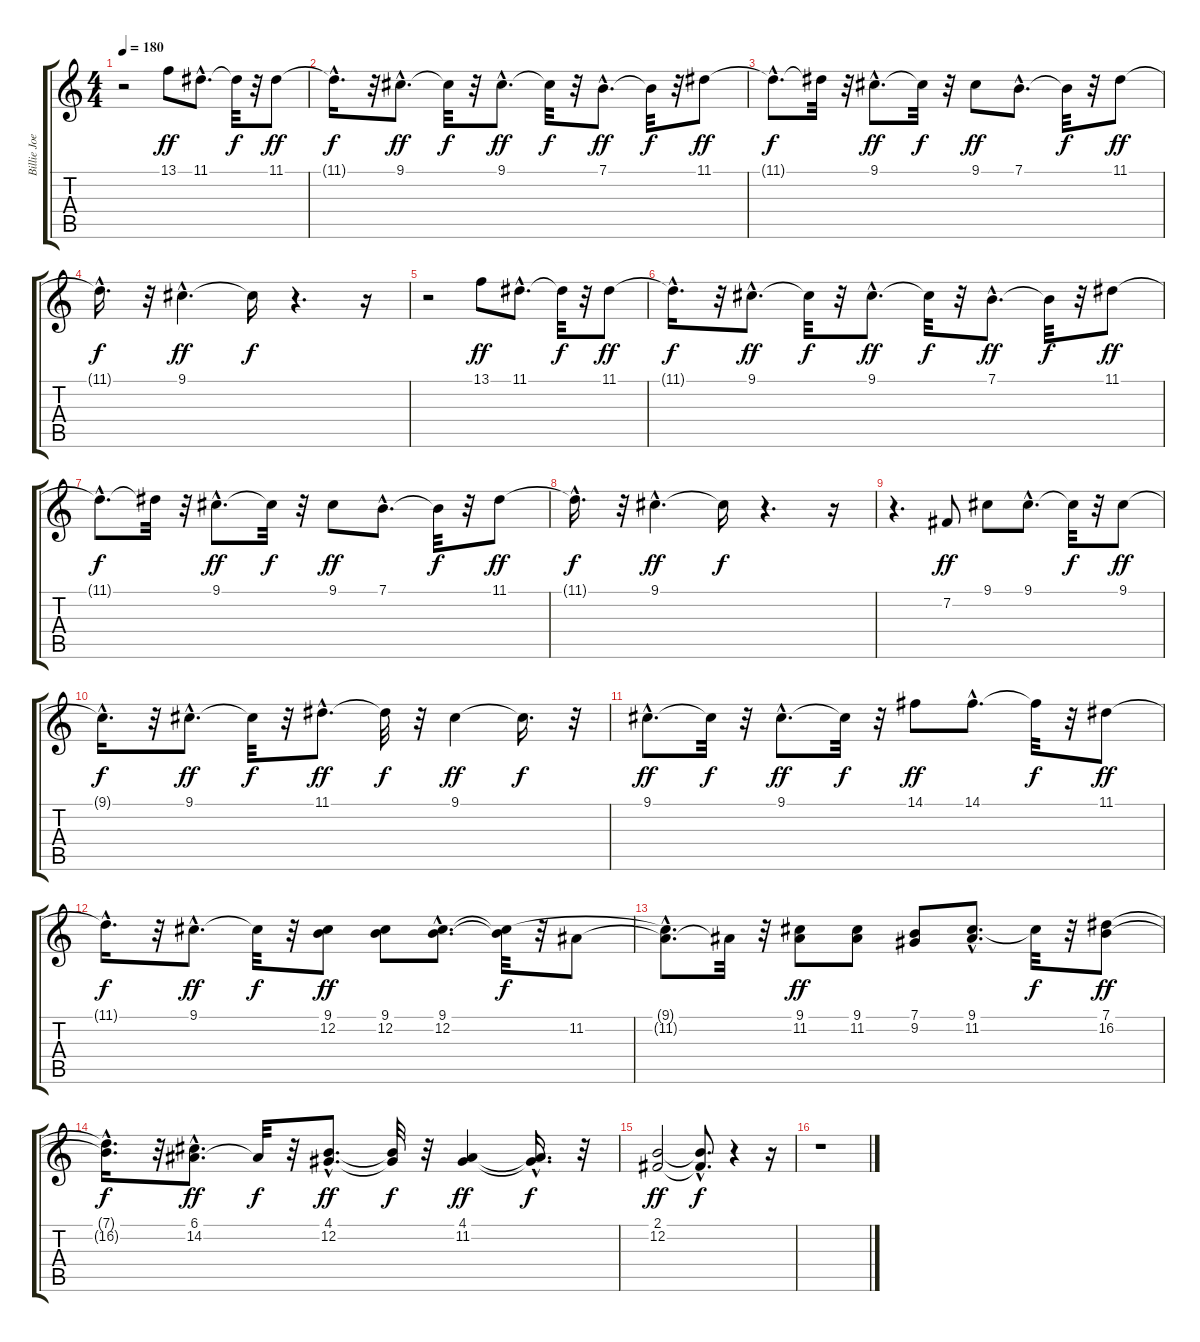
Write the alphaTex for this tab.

\track ("Billie Joe - Mike Vocals" "Billie Joe") {instrument oboe}
\staff {score tabs}
\tuning (E4 B3 G3 D3 A2 E2) {hide}
\ts (4 4)
\tempo 180
\clef g2
\ks c
r.2{dy f} 13.1.8{dy ff} 11.1{hac}.8{d} 11.1{t}.32{dy f} r.32 11.1.8{dy ff} |
11.1{hac t}.16{d dy f} r.32 9.1{hac}.8{d dy ff} 9.1{t}.32{dy f} r.32 9.1{hac}.8{d dy ff} 9.1{t}.32{dy f} r.32 7.1{hac}.8{d dy ff} 7.1{t}.32{dy f} r.32 11.1.8{dy ff} |
11.1{hac t}.8{d dy f} 11.1{t}.32 r.32 9.1{hac}.8{d dy ff} 9.1{t}.32{dy f} r.32 9.1.8{dy ff} 7.1{hac}.8{d} 7.1{t}.32{dy f} r.32 11.1.8{dy ff} |
11.1{hac t}.16{d dy f} r.32 9.1{hac}.4{d dy ff} 9.1{t}.16{dy f} r.4{d} r.16 |
r.2 13.1.8{dy ff} 11.1{hac}.8{d} 11.1{t}.32{dy f} r.32 11.1.8{dy ff} |
11.1{hac t}.16{d dy f} r.32 9.1{hac}.8{d dy ff} 9.1{t}.32{dy f} r.32 9.1{hac}.8{d dy ff} 9.1{t}.32{dy f} r.32 7.1{hac}.8{d dy ff} 7.1{t}.32{dy f} r.32 11.1.8{dy ff} |
11.1{hac t}.8{d dy f} 11.1{t}.32 r.32 9.1{hac}.8{d dy ff} 9.1{t}.32{dy f} r.32 9.1.8{dy ff} 7.1{hac}.8{d} 7.1{t}.32{dy f} r.32 11.1.8{dy ff} |
11.1{hac t}.16{d dy f} r.32 9.1{hac}.4{d dy ff} 9.1{t}.16{dy f} r.4{d} r.16 |
r.4{d} 7.2.8{dy ff} 9.1.8 9.1{hac}.8{d} 9.1{t}.32{dy f} r.32 9.1.8{dy ff} |
9.1{hac t}.16{d dy f} r.32 9.1{hac}.8{d dy ff} 9.1{t}.32{dy f} r.32 11.1{hac}.8{d dy ff} 11.1{t}.32{dy f} r.32 9.1.4{dy ff} 9.1{t}.16{d dy f} r.32 |
9.1{hac}.8{d dy ff} 9.1{t}.32{dy f} r.32 9.1{hac}.8{d dy ff} 9.1{t}.32{dy f} r.32 14.1.8{dy ff} 14.1{hac}.8{d} 14.1{t}.32{dy f} r.32 11.1.8{dy ff} |
11.1{hac t}.16{d dy f} r.32 9.1{hac}.8{d dy ff} 9.1{t}.32{dy f} r.32 (9.1 12.2).8{dy ff} (9.1 12.2).8 (9.1{hac} 12.2{hac}).8{d} (9.1{t} 12.2{t}).32{dy f} r.32 11.2.8 |
(9.1{hac t} 11.2{hac t}).8{d} 11.2{t}.32 r.32 (9.1 11.2).8{dy ff} (9.1 11.2).8 (7.1 9.2).8 (9.1{hac} 11.2{hac}).8{d} 9.1{t}.32{dy f} r.32 (7.1 16.2).8{dy ff} |
(7.1{hac t} 16.2{hac t}).16{d dy f} r.32 (6.1{hac} 14.2{hac}).8{d dy ff} 6.1{t}.32{dy f} r.32 (4.1{hac} 12.2{hac}).8{d dy ff} (4.1{t} 12.2{t}).32{dy f} r.32 (4.1 11.2).4{dy ff} (4.1{t} 11.2{hac t}).16{d dy f} r.32 |
(2.1 12.2).2{dy ff} (2.1{hac t} 12.2{hac t}).8{d dy f} r.4 r.16 |
r.1
